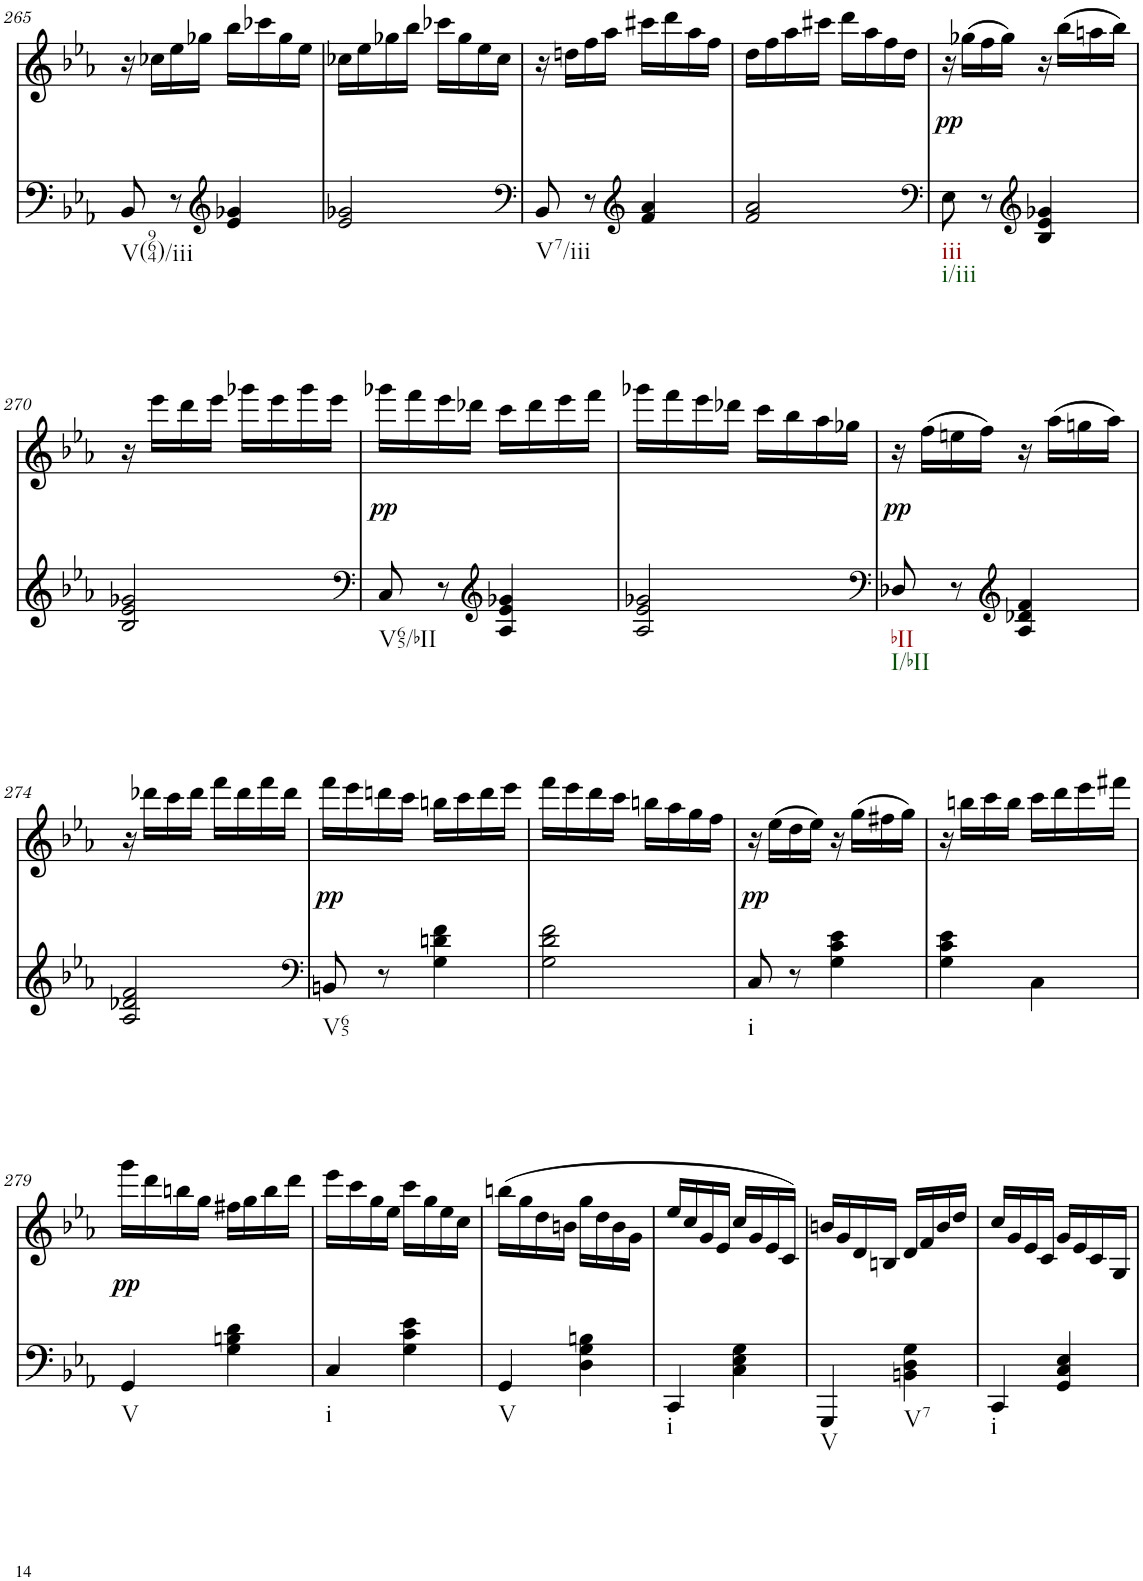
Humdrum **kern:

**kern	**kern	**text	**dynam
*part2	*part1	*part1	*part1
*staff2	*staff1	*staff1	*staff1
*I"piano	*I"piano	*	*
*I'Pno	*I'Pno	*	*
!!LO:PB:g=z
*clefF4	*clefG2	*	*
*k[b-e-a-]	*k[b-e-a-]	*	*
*c:	*c:	*	*
*M2/4	*M2/4	*	*
=265	=265	=265	=265
!LO:TX:b:t=V(964)/iii	!	!	!
8BB-/	16r	.	.
.	16cc-X\LL	.	.
8r	16ee-\	.	.
.	16gg-X\JJ	.	.
*clefG2	*	*	*
4e-/ 4g-X/	16bb-\LL	.	.
.	16ccc-X\	.	.
.	16gg-\	.	.
.	16ee-\JJ	.	.
=266	=266	=266	=266
2e-/ 2g-X/	16cc-X\LL	.	.
.	16ee-\	.	.
.	16gg-X\	.	.
.	16bb-\JJ	.	.
.	16ccc-X\LL	.	.
.	16gg-\	.	.
.	16ee-\	.	.
.	16cc-\JJ	.	.
=267	=267	=267	=267
*clefF4	*	*	*
!LO:TX:b:t=V7/iii	!	!	!
8BB-/	16r	.	.
.	16ddn\LL	.	.
8r	16ff\	.	.
.	16aa-\JJ	.	.
*clefG2	*	*	*
4f/ 4a-/	16ccc#X\LL	.	.
.	16ddd\	.	.
.	16aa-\	.	.
.	16ff\JJ	.	.
=268	=268	=268	=268
2f/ 2a-/	16dd\LL	.	.
.	16ff\	.	.
.	16aa-\	.	.
.	16ccc#X\JJ	.	.
.	16ddd\LL	.	.
.	16aa-\	.	.
.	16ff\	.	.
.	16dd\JJ	.	.
=269	=269	=269	=269
*clefF4	*	*	*
!LO:TX:b:t=iii	!	!	!
!LO:TX:b:t=i/iii	!	!	!
!	!	!	!LO:DY:b
8E-\	16r	.	pp
!	!	!LO:LY:b	!
.	(16gg-X\LL	pp	.
8r	16ff\	.	.
.	16gg-\JJ)	.	.
*clefG2	*	*	*
4B-/ 4e-/ 4g-X/	16r	.	.
.	(16bb-\LL	.	.
.	16aan\	.	.
.	16bb-\JJ)	.	.
!!LO:LB:g=z
=270	=270	=270	=270
2B-/ 2e-/ 2g-X/	16r	.	.
.	16eee-\LL	.	.
.	16ddd\	.	.
.	16eee-\JJ	.	.
.	16ggg-X\LL	.	.
.	16eee-\	.	.
.	16ggg-\	.	.
.	16eee-\JJ	.	.
=271	=271	=271	=271
*clefF4	*	*	*
!LO:TX:b:t=V65/bII	!	!	!
!	!	!	!LO:DY:b
8C/	16ggg-X\LL	.	pp
.	16fff\	.	.
8r	16eee-\	.	.
.	16ddd-X\JJ	.	.
*clefG2	*	*	*
4A-/ 4e-/ 4g-X/	16ccc\LL	.	.
.	16ddd-\	.	.
.	16eee-\	.	.
.	16fff\JJ	.	.
=272	=272	=272	=272
2A-/ 2e-/ 2g-X/	16ggg-X\LL	.	.
.	16fff\	.	.
.	16eee-\	.	.
.	16ddd-X\JJ	.	.
.	16ccc\LL	.	.
.	16bb-\	.	.
.	16aa-\	.	.
.	16gg-X\JJ	.	.
=273	=273	=273	=273
*clefF4	*	*	*
!LO:TX:b:t=bII	!	!	!
!LO:TX:b:t=I/bII	!	!	!
!	!	!	!LO:DY:b
8D-X/	16r	.	pp
!	!	!LO:LY:b	!
.	(16ff\LL	pp	.
8r	16een\	.	.
.	16ff\JJ)	.	.
*clefG2	*	*	*
4A-/ 4d-X/ 4f/	16r	.	.
.	(16aa-\LL	.	.
.	16ggn\	.	.
.	16aa-\JJ)	.	.
!!LO:LB:g=z
=274	=274	=274	=274
2A-/ 2d-X/ 2f/	16r	.	.
.	16ddd-X\LL	.	.
.	16ccc\	.	.
.	16ddd-\JJ	.	.
.	16fff\LL	.	.
.	16ddd-\	.	.
.	16fff\	.	.
.	16ddd-\JJ	.	.
=275	=275	=275	=275
*clefF4	*	*	*
!LO:TX:b:t=V65	!	!	!
!	!	!	!LO:DY:b
8BBn/	16fff\LL	.	pp
.	16eee-\	.	.
8r	16dddn\	.	.
.	16ccc\JJ	.	.
4G\ 4dn\ 4f\	16bbn\LL	.	.
.	16ccc\	.	.
.	16ddd\	.	.
.	16eee-\JJ	.	.
=276	=276	=276	=276
2G\ 2d\ 2f\	16fff\LL	.	.
.	16eee-\	.	.
.	16ddd\	.	.
.	16ccc\JJ	.	.
.	16bbn\LL	.	.
.	16aa-\	.	.
.	16gg\	.	.
.	16ff\JJ	.	.
=277	=277	=277	=277
!LO:TX:b:t=i	!	!	!
!	!	!	!LO:DY:b
8C/	16r	.	pp
!	!	!LO:LY:b	!
.	(16ee-\LL	pp	.
8r	16dd\	.	.
.	16ee-\JJ)	.	.
4G\ 4c\ 4e-\	16r	.	.
.	(16gg\LL	.	.
.	16ff#X\	.	.
.	16gg\JJ)	.	.
=278	=278	=278	=278
4G\ 4c\ 4e-\	16r	.	.
.	16bbn\LL	.	.
.	16ccc\	.	.
.	16bb\JJ	.	.
4C\	16ccc\LL	.	.
.	16ddd\	.	.
.	16eee-\	.	.
.	16fff#X\JJ	.	.
!!LO:LB:g=z
=279	=279	=279	=279
!LO:TX:b:t=V	!	!	!
!	!	!	!LO:DY:b
4GG/	16ggg\LL	.	pp
.	16ddd\	.	.
.	16bbn\	.	.
.	16gg\JJ	.	.
4G\ 4Bn\ 4d\	16ff#X\LL	.	.
.	16gg\	.	.
.	16bb\	.	.
.	16ddd\JJ	.	.
=280	=280	=280	=280
!LO:TX:b:t=i	!	!	!
4C/	16eee-\LL	.	.
.	16ccc\	.	.
.	16gg\	.	.
.	16ee-\JJ	.	.
4G\ 4c\ 4e-\	16ccc\LL	.	.
.	16gg\	.	.
.	16ee-\	.	.
.	16cc\JJ	.	.
=281	=281	=281	=281
!LO:TX:b:t=V	!	!	!
4GG/	(16bbn\LL	.	.
.	16gg\	.	.
.	16dd\	.	.
.	16bn\JJ	.	.
4D\ 4G\ 4Bn\	16gg\LL	.	.
.	16dd\	.	.
.	16b\	.	.
.	16g\JJ	.	.
=282	=282	=282	=282
!LO:TX:b:t=i	!	!	!
4CC/	16ee-/LL	.	.
.	16cc/	.	.
.	16g/	.	.
.	16e-/JJ	.	.
4C\ 4E-\ 4G\	16cc/LL	.	.
.	16g/	.	.
.	16e-/	.	.
.	16c/JJ)	.	.
=283	=283	=283	=283
!LO:TX:b:t=V	!	!	!
4GGG/	16bn/LL	.	.
.	16g/	.	.
.	16d/	.	.
.	16Bn/JJ	.	.
!LO:TX:b:t=V7	!	!	!
4BBn\ 4D\ 4G\	16d/LL	.	.
.	16f/	.	.
.	16b/	.	.
.	16dd/JJ	.	.
=284	=284	=284	=284
!LO:TX:b:t=i	!	!	!
4CC/	16cc/LL	.	.
.	16g/	.	.
.	16e-/	.	.
.	16c/JJ	.	.
4GG/ 4C/ 4E-/	16g/LL	.	.
.	16e-/	.	.
.	16c/	.	.
.	16G/JJ	.	.
=	=	=	=
*-	*-	*-	*-
